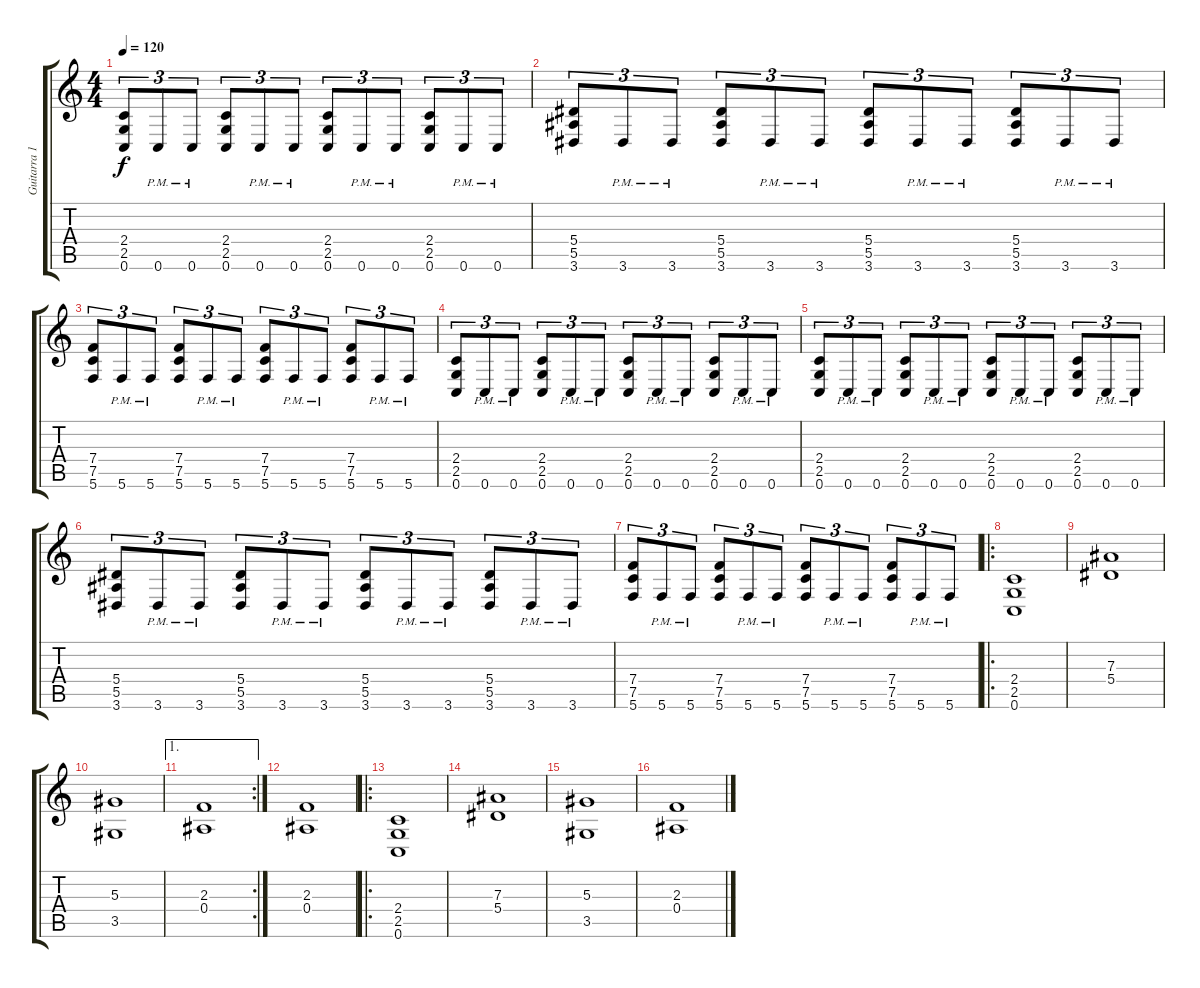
\track ("Guitarra 1" "Guitarra 1") {instrument overdrivenguitar}
\staff {score tabs}
\tuning (C4 G3 Eb3 Bb2 F2 C2) {hide}
\ts (4 4)
\tempo 120
\clef g2
\ks c
(2.4 2.5 0.6).8{tu (3 2) dy f} 0.6{pm}.8{tu (3 2)} 0.6{pm}.8{tu (3 2)} (2.4 2.5 0.6).8{tu (3 2)} 0.6{pm}.8{tu (3 2)} 0.6{pm}.8{tu (3 2)} (2.4 2.5 0.6).8{tu (3 2)} 0.6{pm}.8{tu (3 2)} 0.6{pm}.8{tu (3 2)} (2.4 2.5 0.6).8{tu (3 2)} 0.6{pm}.8{tu (3 2)} 0.6{pm}.8{tu (3 2)} |
(5.4 5.5 3.6).8{tu (3 2)} 3.6{pm}.8{tu (3 2)} 3.6{pm}.8{tu (3 2)} (5.4 5.5 3.6).8{tu (3 2)} 3.6{pm}.8{tu (3 2)} 3.6{pm}.8{tu (3 2)} (5.4 5.5 3.6).8{tu (3 2)} 3.6{pm}.8{tu (3 2)} 3.6{pm}.8{tu (3 2)} (5.4 5.5 3.6).8{tu (3 2)} 3.6{pm}.8{tu (3 2)} 3.6{pm}.8{tu (3 2)} |
(7.4 7.5 5.6).8{tu (3 2)} 5.6{pm}.8{tu (3 2)} 5.6{pm}.8{tu (3 2)} (7.4 7.5 5.6).8{tu (3 2)} 5.6{pm}.8{tu (3 2)} 5.6{pm}.8{tu (3 2)} (7.4 7.5 5.6).8{tu (3 2)} 5.6{pm}.8{tu (3 2)} 5.6{pm}.8{tu (3 2)} (7.4 7.5 5.6).8{tu (3 2)} 5.6{pm}.8{tu (3 2)} 5.6{pm}.8{tu (3 2)} |
(2.4 2.5 0.6).8{tu (3 2)} 0.6{pm}.8{tu (3 2)} 0.6{pm}.8{tu (3 2)} (2.4 2.5 0.6).8{tu (3 2)} 0.6{pm}.8{tu (3 2)} 0.6{pm}.8{tu (3 2)} (2.4 2.5 0.6).8{tu (3 2)} 0.6{pm}.8{tu (3 2)} 0.6{pm}.8{tu (3 2)} (2.4 2.5 0.6).8{tu (3 2)} 0.6{pm}.8{tu (3 2)} 0.6{pm}.8{tu (3 2)} |
(2.4 2.5 0.6).8{tu (3 2)} 0.6{pm}.8{tu (3 2)} 0.6{pm}.8{tu (3 2)} (2.4 2.5 0.6).8{tu (3 2)} 0.6{pm}.8{tu (3 2)} 0.6{pm}.8{tu (3 2)} (2.4 2.5 0.6).8{tu (3 2)} 0.6{pm}.8{tu (3 2)} 0.6{pm}.8{tu (3 2)} (2.4 2.5 0.6).8{tu (3 2)} 0.6{pm}.8{tu (3 2)} 0.6{pm}.8{tu (3 2)} |
(5.4 5.5 3.6).8{tu (3 2)} 3.6{pm}.8{tu (3 2)} 3.6{pm}.8{tu (3 2)} (5.4 5.5 3.6).8{tu (3 2)} 3.6{pm}.8{tu (3 2)} 3.6{pm}.8{tu (3 2)} (5.4 5.5 3.6).8{tu (3 2)} 3.6{pm}.8{tu (3 2)} 3.6{pm}.8{tu (3 2)} (5.4 5.5 3.6).8{tu (3 2)} 3.6{pm}.8{tu (3 2)} 3.6{pm}.8{tu (3 2)} |
(7.4 7.5 5.6).8{tu (3 2)} 5.6{pm}.8{tu (3 2)} 5.6{pm}.8{tu (3 2)} (7.4 7.5 5.6).8{tu (3 2)} 5.6{pm}.8{tu (3 2)} 5.6{pm}.8{tu (3 2)} (7.4 7.5 5.6).8{tu (3 2)} 5.6{pm}.8{tu (3 2)} 5.6{pm}.8{tu (3 2)} (7.4 7.5 5.6).8{tu (3 2)} 5.6{pm}.8{tu (3 2)} 5.6{pm}.8{tu (3 2)} |
\ro
(2.4 2.5 0.6).1 |
(7.3 5.4).1 |
(5.3 3.5).1 |
\ae 1
\rc 2
(2.3 0.4).1 |
(2.3 0.4).1 |
\ro
(2.4 2.5 0.6).1 |
(7.3 5.4).1 |
(5.3 3.5).1 |
(2.3 0.4).1
